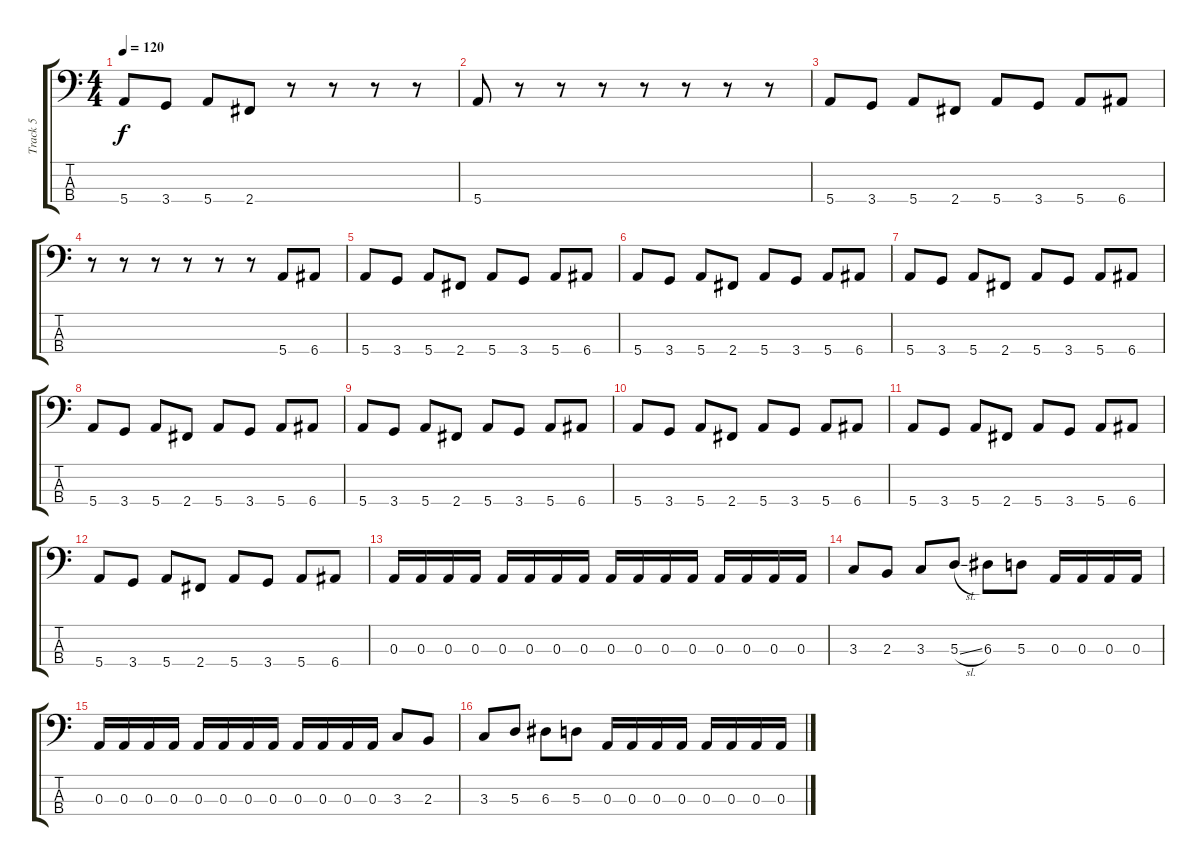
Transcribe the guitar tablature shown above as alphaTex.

\track ("Track 5" "Track 5") {instrument electricbassfinger}
\staff {score tabs}
\tuning (G2 D2 A1 E1) {hide}
\ts (4 4)
\tempo 120
\clef f4
\ks c
5.4.8{dy f} 3.4.8 5.4.8 2.4.8 r.8 r.8 r.8 r.8 |
5.4.8 r.8 r.8 r.8 r.8 r.8 r.8 r.8 |
5.4.8 3.4.8 5.4.8 2.4.8 5.4.8 3.4.8 5.4.8 6.4.8 |
r.8 r.8 r.8 r.8 r.8 r.8 5.4.8 6.4.8 |
5.4.8 3.4.8 5.4.8 2.4.8 5.4.8 3.4.8 5.4.8 6.4.8 |
5.4.8 3.4.8 5.4.8 2.4.8 5.4.8 3.4.8 5.4.8 6.4.8 |
5.4.8 3.4.8 5.4.8 2.4.8 5.4.8 3.4.8 5.4.8 6.4.8 |
5.4.8 3.4.8 5.4.8 2.4.8 5.4.8 3.4.8 5.4.8 6.4.8 |
5.4.8 3.4.8 5.4.8 2.4.8 5.4.8 3.4.8 5.4.8 6.4.8 |
5.4.8 3.4.8 5.4.8 2.4.8 5.4.8 3.4.8 5.4.8 6.4.8 |
5.4.8 3.4.8 5.4.8 2.4.8 5.4.8 3.4.8 5.4.8 6.4.8 |
5.4.8 3.4.8 5.4.8 2.4.8 5.4.8 3.4.8 5.4.8 6.4.8 |
0.3.16 0.3.16 0.3.16 0.3.16 0.3.16 0.3.16 0.3.16 0.3.16 0.3.16 0.3.16 0.3.16 0.3.16 0.3.16 0.3.16 0.3.16 0.3.16 |
3.3.8 2.3.8 3.3.8 5.3{sl}.8 6.3.8 5.3.8 0.3.16 0.3.16 0.3.16 0.3.16 |
0.3.16 0.3.16 0.3.16 0.3.16 0.3.16 0.3.16 0.3.16 0.3.16 0.3.16 0.3.16 0.3.16 0.3.16 3.3.8 2.3.8 |
3.3.8 5.3.8 6.3.8 5.3.8 0.3.16 0.3.16 0.3.16 0.3.16 0.3.16 0.3.16 0.3.16 0.3.16
